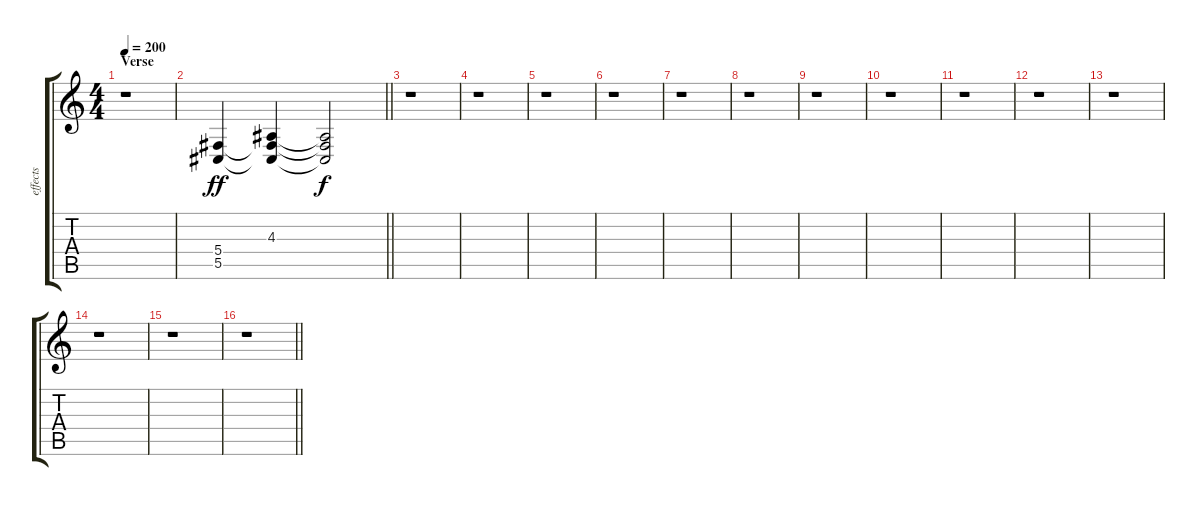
\track ("effects" "effects") {instrument reversecymbal}
\staff {score tabs}
\tuning (Eb4 Bb3 Gb3 Db3 Ab2 Eb2) {hide}
\ts (4 4)
\section ("" "Verse")
\tempo 200
\clef g2
\ks c
r.1{dy fff} |
\barLineRight lightlight
(5.4 5.5).4{dy ff} (4.3 5.4{t} 5.5{t}).4 (4.3{t} 5.4{t} 5.5{t}).2{dy f} |
r.1 |
r.1 |
r.1 |
r.1 |
r.1 |
r.1 |
r.1 |
r.1 |
r.1 |
r.1 |
r.1 |
r.1 |
r.1 |
\barLineRight lightlight
r.1
